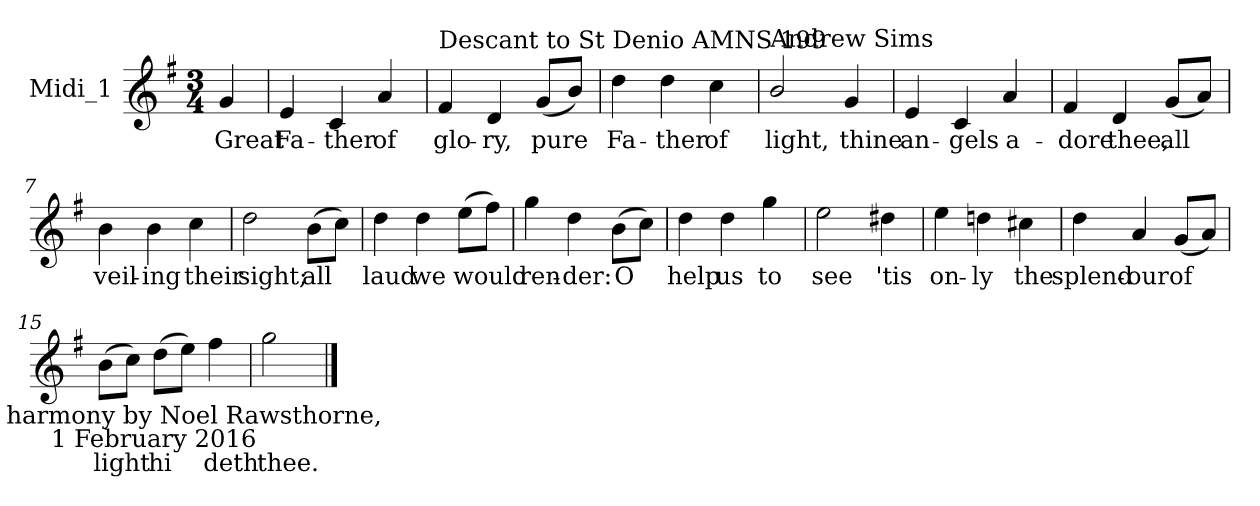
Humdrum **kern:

**kern	**text
*part1	*part1
*staff1	*staff1
*I"Midi_1	*
*clefG2	*
*k[f#]	*
*G:	*
*M3/4	*
=	=
!	!LO:LY:b
4g	Great
=1	=1
!	!LO:LY:b
4e	Fa-
!	!LO:LY:b
4c	-ther
!	!LO:LY:b
4a	of
=2	=2
!LO:TX:a:t=Descant to St Denio AMNS 199	!
!	!LO:LY:b
4f#	glo-
!	!LO:LY:b
4d	-ry,
!	!LO:LY:b
(<8gL	pure
8bJ)	.
=3	=3
!	!LO:LY:b
4dd	Fa-
!	!LO:LY:b
4dd	-ther
!	!LO:LY:b
4cc	of
=4	=4
!LO:TX:a:t=Andrew Sims	!
!	!LO:LY:b
2b/	light,
!	!LO:LY:b
4g	thine
!!LO:LB:g=z
=5	=5
!	!LO:LY:b
4e	an-
!	!LO:LY:b
4c	-gels
!	!LO:LY:b
4a	a-
=6	=6
!	!LO:LY:b
4f#	-dore
!	!LO:LY:b
4d	thee,
!	!LO:LY:b
(<8gL	all
8aJ)	.
=7	=7
!	!LO:LY:b
4b	veil-
!	!LO:LY:b
4b	-ing
!	!LO:LY:b
4cc	their
=8	=8
!	!LO:LY:b
2dd	sight;
!	!LO:LY:b
(>8bL	all
8ccJ)	.
!!LO:LB:g=z
=9	=9
!	!LO:LY:b
4dd	laud
!	!LO:LY:b
4dd	we
!	!LO:LY:b
(>8eeL	would
8ff#J)	.
=10	=10
!	!LO:LY:b
4gg	ren-
!	!LO:LY:b
4dd	-der:
!	!LO:LY:b
(>8bL	O
8ccJ)	.
=11	=11
!	!LO:LY:b
4dd	help
!	!LO:LY:b
4dd	us
!	!LO:LY:b
4gg	to
=12	=12
!	!LO:LY:b
2ee	see
!	!LO:LY:b
4dd#X	'tis
!!LO:LB:g=z
=13	=13
!	!LO:LY:b
4ee	on-
!	!LO:LY:b
4ddn	-ly
!	!LO:LY:b
4cc#X	the
=14	=14
!	!LO:LY:b
4dd	splend-
!	!LO:LY:b
4a	-our
!	!LO:LY:b
(<8gL	of
8aJ)	.
=15	=15
!	!LO:LY:b
(>8bL	light
8ccJ)	.
!LO:TX:b:cj:t=Set to harmony by Noel Rawsthorne,\n1 February 2016	!
!	!LO:LY:b
(>8ddL	hi
8eeJ)	.
!	!LO:LY:b
4ff#	deth
=16	=16
!	!LO:LY:b
2gg	thee.
==	==
*-	*-
